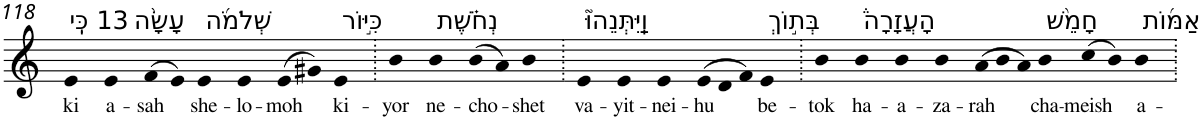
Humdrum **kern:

**kern	**text
*part1	*part1
*staff1	*staff1
*I"Piano	*
*I'Pno	*
!!LO:PB:g=z
*clefG2	*
*k[]	*
=118	=118
!LO:TX:a:t=13 כִּֽי	!
!	!LO:LY:b
4e	ki
!LO:TX:a:t=עָשָׂ֨ה	!
!	!LO:LY:b
4e	a-
!	!LO:LY:b
(>8f	-sah
8e)	.
!LO:TX:a:t=שְׁלֹמֹ֜ה	!
!	!LO:LY:b
4e	she-
!	!LO:LY:b
4e	-lo-
!	!LO:LY:b
(>8e	-moh
8g#X)	.
!LO:TX:a:t=כִּיּ֣וֹר	!
!	!LO:LY:b
4e	ki-
=119.	=119.
!	!LO:LY:b
4b	-yor
!LO:TX:a:t=נְחֹ֗שֶׁת	!
!	!LO:LY:b
4b	ne-
!	!LO:LY:b
(>8b	-cho-
8a)	.
!	!LO:LY:b
4b	-shet
=120.	=120.
!LO:TX:a:t=וַֽיִּתְּנֵהוּ֮	!
!	!LO:LY:b
4e	va-
!	!LO:LY:b
4e	-yit-
!	!LO:LY:b
4e	-nei-
*Xtuplet	*
!	!LO:LY:b
(>12e	-hu
12d	.
12f)	.
!LO:TX:a:t=בְּת֣וֹךְ	!
!	!LO:LY:b
4e	be-
=121.	=121.
!	!LO:LY:b
4b	-tok
!LO:TX:a:t=הָעֲזָרָה֒	!
!	!LO:LY:b
4b	ha-
!	!LO:LY:b
4b	-a-
!	!LO:LY:b
4b	-za-
!	!LO:LY:b
(>12a	-rah
12b	.
12a)	.
!LO:TX:a:t=חָמֵ֨שׁ	!
!	!LO:LY:b
4b	cha-
!	!LO:LY:b
(>8cc	-meish
8b)	.
!LO:TX:a:t=אַמּ֜וֹת	!
!	!LO:LY:b
4b	a-
=.	=.
*-	*-
